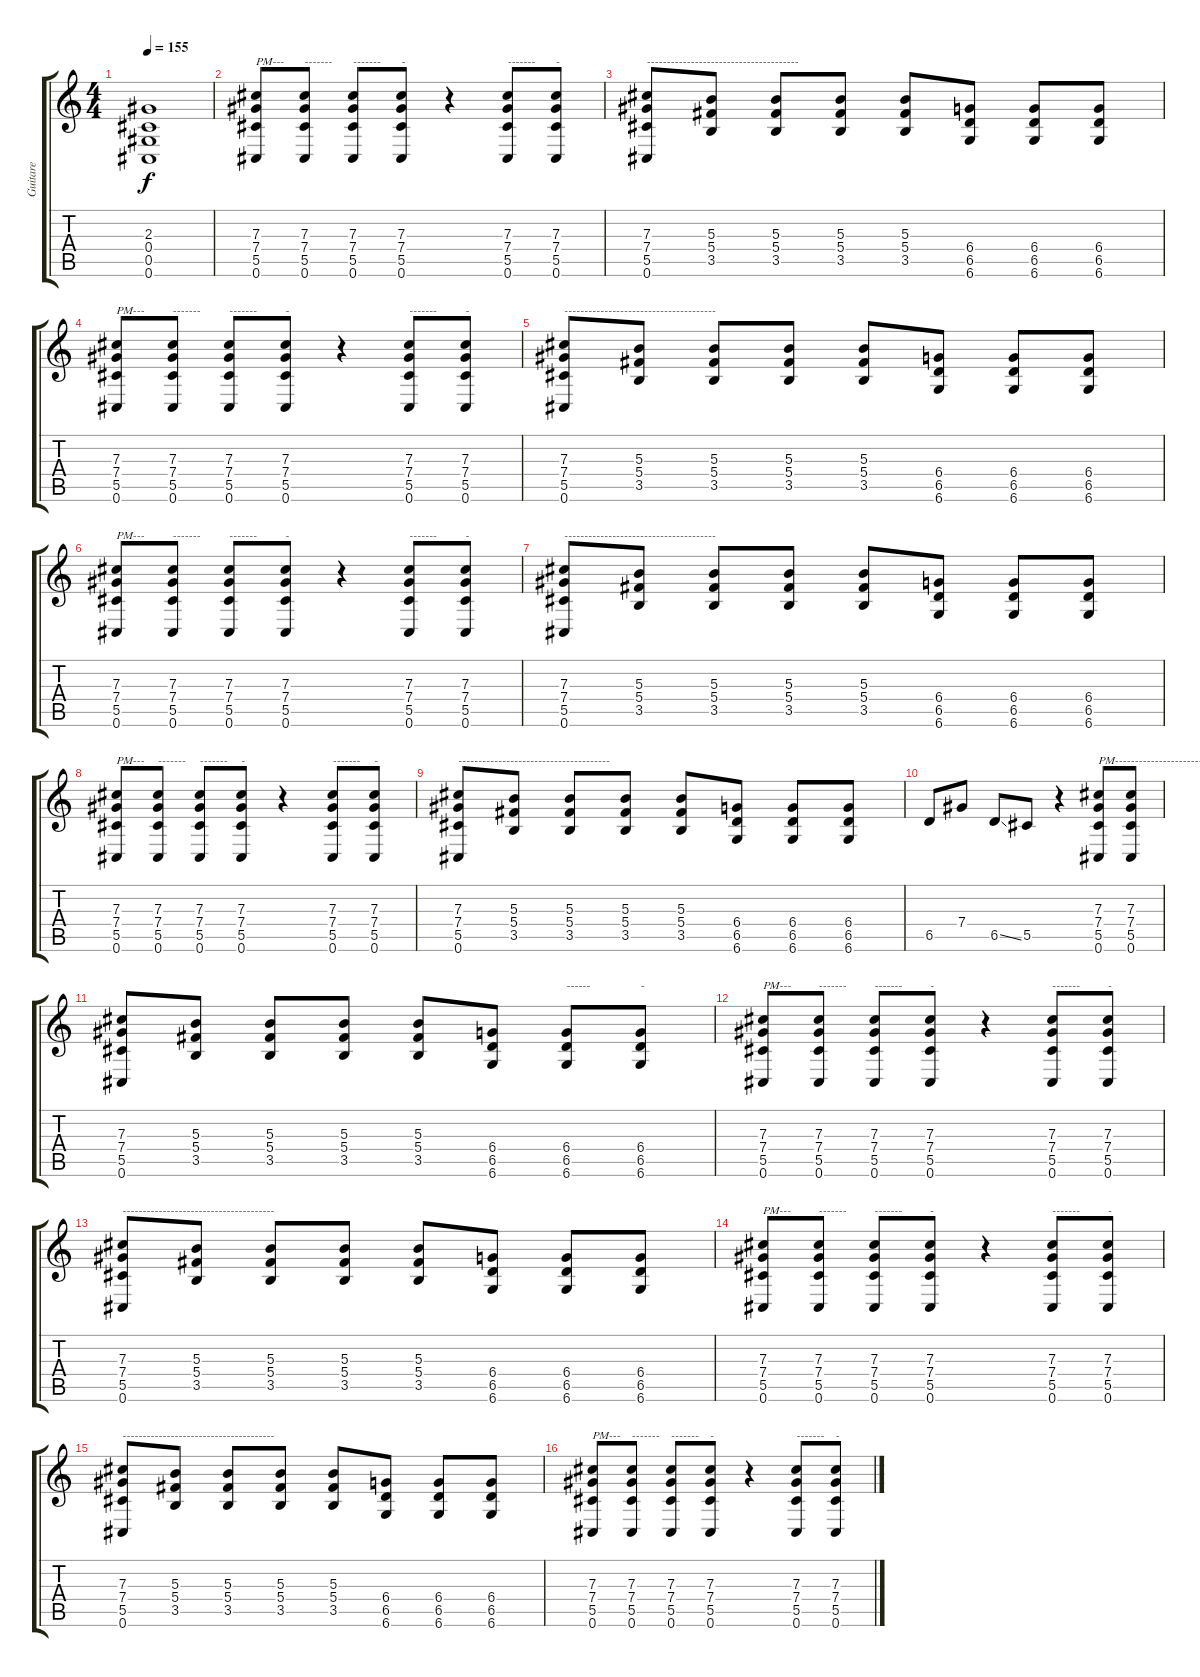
\track ("Guitare" "Guitare") {instrument distortionguitar}
\staff {score tabs}
\tuning (Eb4 Bb3 Gb3 Db3 Ab2 Db2) {hide}
\ts (4 4)
\tempo 155
\clef g2
\ks c
(2.3{t} 0.4{t} 0.5{t} 0.6{t}).1{dy f} |
(7.3 7.4 5.5 0.6).8{txt "PM---" instrument electricguitarmuted} (7.3 7.4 5.5 0.6).8{txt "-------"} (7.3 7.4 5.5 0.6).8{txt "-------"} (7.3 7.4 5.5 0.6).8{txt "-"} r.4 (7.3 7.4 5.5 0.6).8{txt "-------"} (7.3 7.4 5.5 0.6).8{txt "-"} |
(7.3 7.4 5.5 0.6).8{txt "--------------------------------------"} (5.3 5.4 3.5).8 (5.3 5.4 3.5).8 (5.3 5.4 3.5).8 (5.3 5.4 3.5).8 (6.4 6.5 6.6).8 (6.4 6.5 6.6).8 (6.4 6.5 6.6).8 |
(7.3 7.4 5.5 0.6).8{txt "PM---" instrument electricguitarmuted} (7.3 7.4 5.5 0.6).8{txt "-------"} (7.3 7.4 5.5 0.6).8{txt "-------"} (7.3 7.4 5.5 0.6).8{txt "-"} r.4 (7.3 7.4 5.5 0.6).8{txt "-------"} (7.3 7.4 5.5 0.6).8{txt "-"} |
(7.3 7.4 5.5 0.6).8{txt "--------------------------------------"} (5.3 5.4 3.5).8 (5.3 5.4 3.5).8 (5.3 5.4 3.5).8 (5.3 5.4 3.5).8 (6.4 6.5 6.6).8 (6.4 6.5 6.6).8 (6.4 6.5 6.6).8 |
(7.3 7.4 5.5 0.6).8{txt "PM---" instrument electricguitarmuted} (7.3 7.4 5.5 0.6).8{txt "-------"} (7.3 7.4 5.5 0.6).8{txt "-------"} (7.3 7.4 5.5 0.6).8{txt "-"} r.4 (7.3 7.4 5.5 0.6).8{txt "-------"} (7.3 7.4 5.5 0.6).8{txt "-"} |
(7.3 7.4 5.5 0.6).8{txt "--------------------------------------"} (5.3 5.4 3.5).8 (5.3 5.4 3.5).8 (5.3 5.4 3.5).8 (5.3 5.4 3.5).8 (6.4 6.5 6.6).8 (6.4 6.5 6.6).8 (6.4 6.5 6.6).8 |
(7.3 7.4 5.5 0.6).8{txt "PM---" instrument electricguitarmuted} (7.3 7.4 5.5 0.6).8{txt "-------"} (7.3 7.4 5.5 0.6).8{txt "-------"} (7.3 7.4 5.5 0.6).8{txt "-"} r.4 (7.3 7.4 5.5 0.6).8{txt "-------"} (7.3 7.4 5.5 0.6).8{txt "-"} |
(7.3 7.4 5.5 0.6).8{txt "--------------------------------------"} (5.3 5.4 3.5).8 (5.3 5.4 3.5).8 (5.3 5.4 3.5).8 (5.3 5.4 3.5).8 (6.4 6.5 6.6).8 (6.4 6.5 6.6).8 (6.4 6.5 6.6).8 |
6.5.8{instrument electricguitarmuted} 7.4.8 6.5{ss}.8 5.5.8 r.4 (7.3 7.4 5.5 0.6).8{txt "PM------------------------------------------------"} (7.3 7.4 5.5 0.6).8 |
(7.3 7.4 5.5 0.6).8 (5.3 5.4 3.5).8 (5.3 5.4 3.5).8 (5.3 5.4 3.5).8 (5.3 5.4 3.5).8 (6.4 6.5 6.6).8 (6.4 6.5 6.6).8{txt "------"} (6.4 6.5 6.6).8{txt "-"} |
(7.3 7.4 5.5 0.6).8{txt "PM---" instrument electricguitarmuted} (7.3 7.4 5.5 0.6).8{txt "-------"} (7.3 7.4 5.5 0.6).8{txt "-------"} (7.3 7.4 5.5 0.6).8{txt "-"} r.4 (7.3 7.4 5.5 0.6).8{txt "-------"} (7.3 7.4 5.5 0.6).8{txt "-"} |
(7.3 7.4 5.5 0.6).8{txt "--------------------------------------"} (5.3 5.4 3.5).8 (5.3 5.4 3.5).8 (5.3 5.4 3.5).8 (5.3 5.4 3.5).8 (6.4 6.5 6.6).8 (6.4 6.5 6.6).8 (6.4 6.5 6.6).8 |
(7.3 7.4 5.5 0.6).8{txt "PM---" instrument electricguitarmuted} (7.3 7.4 5.5 0.6).8{txt "-------"} (7.3 7.4 5.5 0.6).8{txt "-------"} (7.3 7.4 5.5 0.6).8{txt "-"} r.4 (7.3 7.4 5.5 0.6).8{txt "-------"} (7.3 7.4 5.5 0.6).8{txt "-"} |
(7.3 7.4 5.5 0.6).8{txt "--------------------------------------"} (5.3 5.4 3.5).8 (5.3 5.4 3.5).8 (5.3 5.4 3.5).8 (5.3 5.4 3.5).8 (6.4 6.5 6.6).8 (6.4 6.5 6.6).8 (6.4 6.5 6.6).8 |
(7.3 7.4 5.5 0.6).8{txt "PM---" instrument electricguitarmuted} (7.3 7.4 5.5 0.6).8{txt "-------"} (7.3 7.4 5.5 0.6).8{txt "-------"} (7.3 7.4 5.5 0.6).8{txt "-"} r.4 (7.3 7.4 5.5 0.6).8{txt "-------"} (7.3 7.4 5.5 0.6).8{txt "-"}
